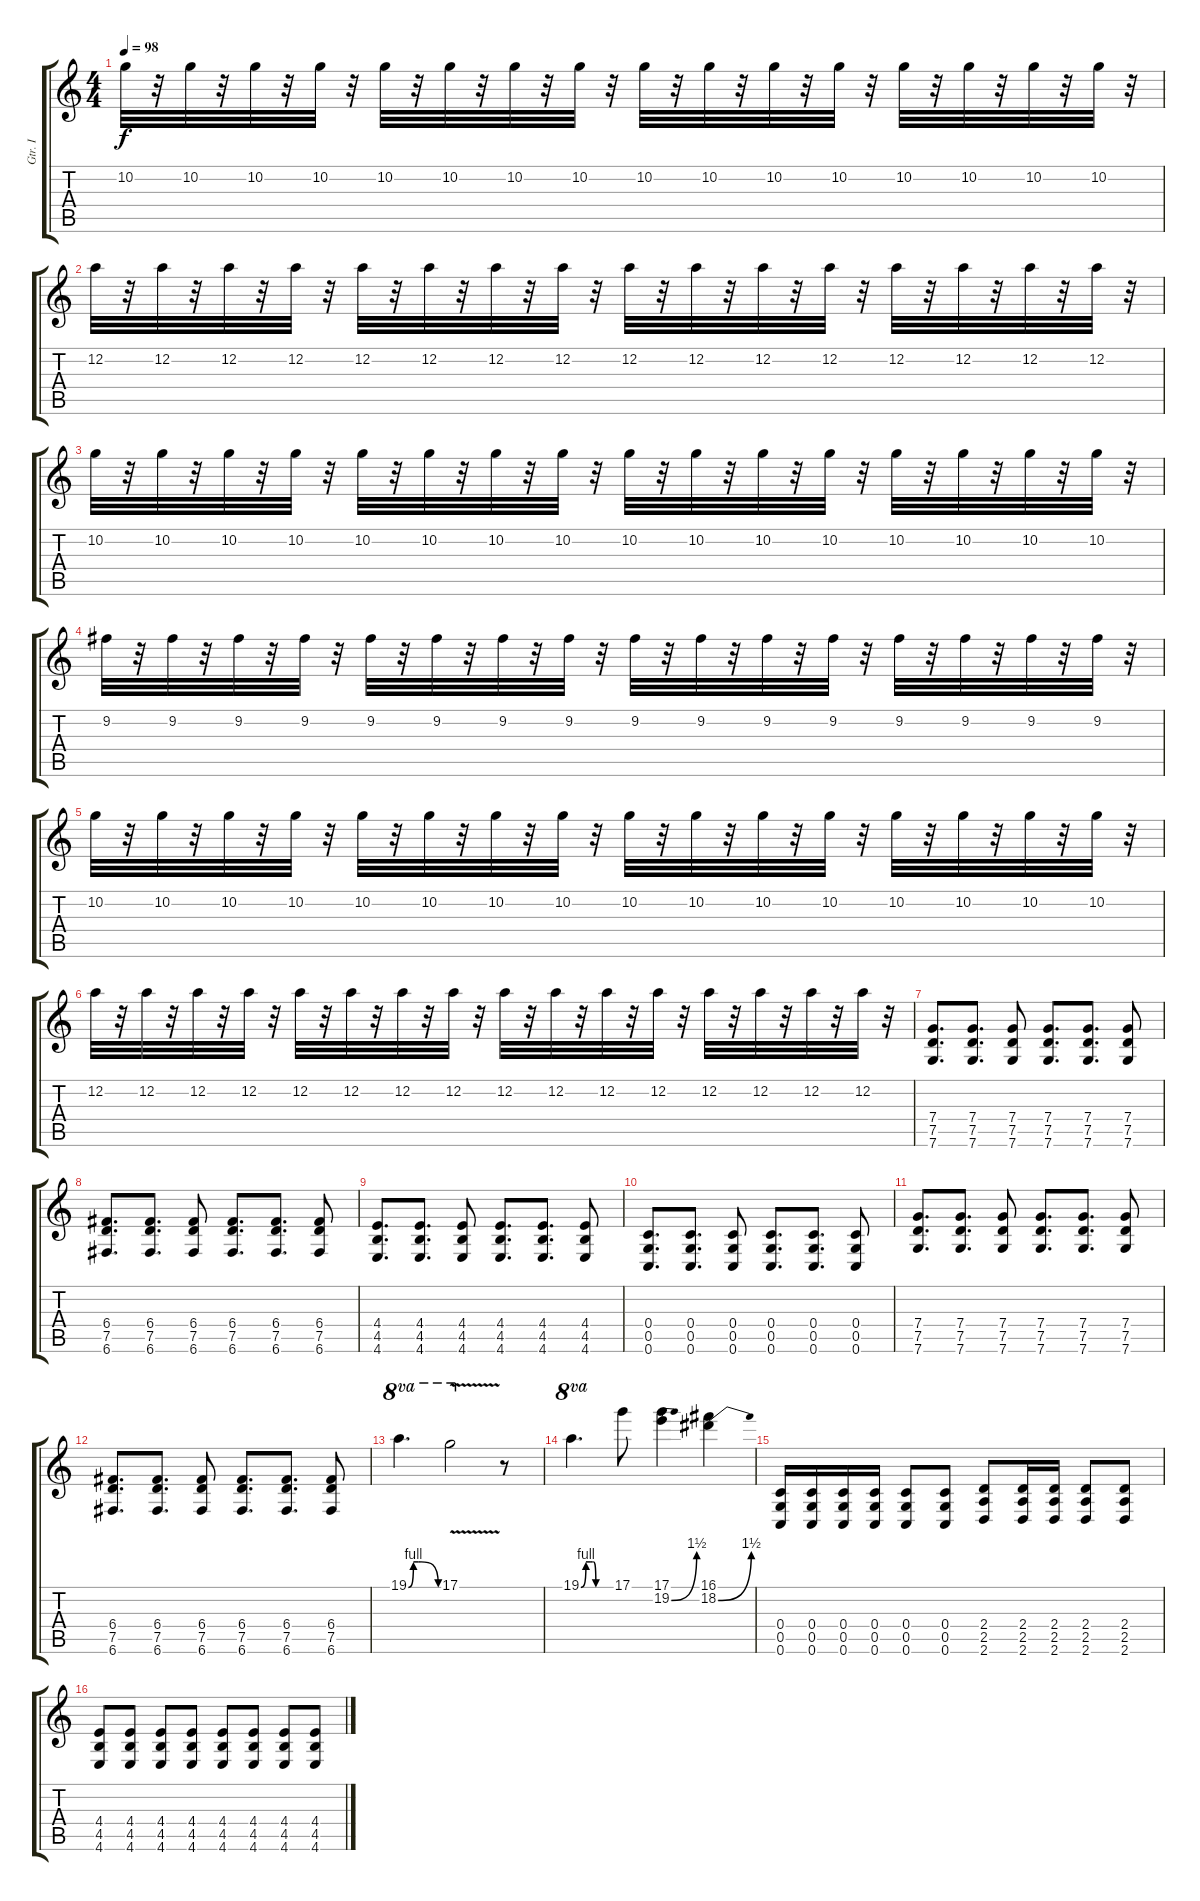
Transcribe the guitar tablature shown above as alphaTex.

\track ("Gtr. I" "Gtr. I") {instrument overdrivenguitar}
\staff {score tabs}
\tuning (D4 A3 F3 C3 G2 C2) {hide}
\ts (4 4)
\tempo 98
\clef g2
\ks c
10.2.32{dy f} r.32 10.2.32 r.32 10.2.32 r.32 10.2.32 r.32 10.2.32 r.32 10.2.32 r.32 10.2.32 r.32 10.2.32 r.32 10.2.32 r.32 10.2.32 r.32 10.2.32 r.32 10.2.32 r.32 10.2.32 r.32 10.2.32 r.32 10.2.32 r.32 10.2.32 r.32 |
12.2.32 r.32 12.2.32 r.32 12.2.32 r.32 12.2.32 r.32 12.2.32 r.32 12.2.32 r.32 12.2.32 r.32 12.2.32 r.32 12.2.32 r.32 12.2.32 r.32 12.2.32 r.32 12.2.32 r.32 12.2.32 r.32 12.2.32 r.32 12.2.32 r.32 12.2.32 r.32 |
10.2.32 r.32 10.2.32 r.32 10.2.32 r.32 10.2.32 r.32 10.2.32 r.32 10.2.32 r.32 10.2.32 r.32 10.2.32 r.32 10.2.32 r.32 10.2.32 r.32 10.2.32 r.32 10.2.32 r.32 10.2.32 r.32 10.2.32 r.32 10.2.32 r.32 10.2.32 r.32 |
9.2.32 r.32 9.2.32 r.32 9.2.32 r.32 9.2.32 r.32 9.2.32 r.32 9.2.32 r.32 9.2.32 r.32 9.2.32 r.32 9.2.32 r.32 9.2.32 r.32 9.2.32 r.32 9.2.32 r.32 9.2.32 r.32 9.2.32 r.32 9.2.32 r.32 9.2.32 r.32 |
10.2.32 r.32 10.2.32 r.32 10.2.32 r.32 10.2.32 r.32 10.2.32 r.32 10.2.32 r.32 10.2.32 r.32 10.2.32 r.32 10.2.32 r.32 10.2.32 r.32 10.2.32 r.32 10.2.32 r.32 10.2.32 r.32 10.2.32 r.32 10.2.32 r.32 10.2.32 r.32 |
12.2.32 r.32 12.2.32 r.32 12.2.32 r.32 12.2.32 r.32 12.2.32 r.32 12.2.32 r.32 12.2.32 r.32 12.2.32 r.32 12.2.32 r.32 12.2.32 r.32 12.2.32 r.32 12.2.32 r.32 12.2.32 r.32 12.2.32 r.32 12.2.32 r.32 12.2.32 r.32 |
(7.4 7.5 7.6).8{d} (7.4 7.5 7.6).8{d} (7.4 7.5 7.6).8 (7.4 7.5 7.6).8{d} (7.4 7.5 7.6).8{d} (7.4 7.5 7.6).8 |
(6.4 7.5 6.6).8{d} (6.4 7.5 6.6).8{d} (6.4 7.5 6.6).8 (6.4 7.5 6.6).8{d} (6.4 7.5 6.6).8{d} (6.4 7.5 6.6).8 |
(4.4 4.5 4.6).8{d} (4.4 4.5 4.6).8{d} (4.4 4.5 4.6).8 (4.4 4.5 4.6).8{d} (4.4 4.5 4.6).8{d} (4.4 4.5 4.6).8 |
(0.4 0.5 0.6).8{d} (0.4 0.5 0.6).8{d} (0.4 0.5 0.6).8 (0.4 0.5 0.6).8{d} (0.4 0.5 0.6).8{d} (0.4 0.5 0.6).8 |
(7.4 7.5 7.6).8{d} (7.4 7.5 7.6).8{d} (7.4 7.5 7.6).8 (7.4 7.5 7.6).8{d} (7.4 7.5 7.6).8{d} (7.4 7.5 7.6).8 |
(6.4 7.5 6.6).8{d} (6.4 7.5 6.6).8{d} (6.4 7.5 6.6).8 (6.4 7.5 6.6).8{d} (6.4 7.5 6.6).8{d} (6.4 7.5 6.6).8 |
19.1{be (custom 0 0 10 4 20 4 25 4 60 0)}.4{d ot 8va} 17.1{v}.2{ot 8va} r.8 |
19.1{be (custom 0 0 10 4 20 4 23 4 25 4 30 0 60 0)}.4{d ot 8va} 17.1.8 (17.1 19.2{be (bend 0 0 60 6)}).4 (16.1 18.2{be (bend 0 0 60 6)}).4 |
(0.4 0.5 0.6).16 (0.4 0.5 0.6).16 (0.4 0.5 0.6).16 (0.4 0.5 0.6).16 (0.4 0.5 0.6).8 (0.4 0.5 0.6).8 (2.4 2.5 2.6).8 (2.4 2.5 2.6).16 (2.4 2.5 2.6).16 (2.4 2.5 2.6).8 (2.4 2.5 2.6).8 |
(4.4 4.5 4.6).8 (4.4 4.5 4.6).8 (4.4 4.5 4.6).8 (4.4 4.5 4.6).8 (4.4 4.5 4.6).8 (4.4 4.5 4.6).8 (4.4 4.5 4.6).8 (4.4 4.5 4.6).8
